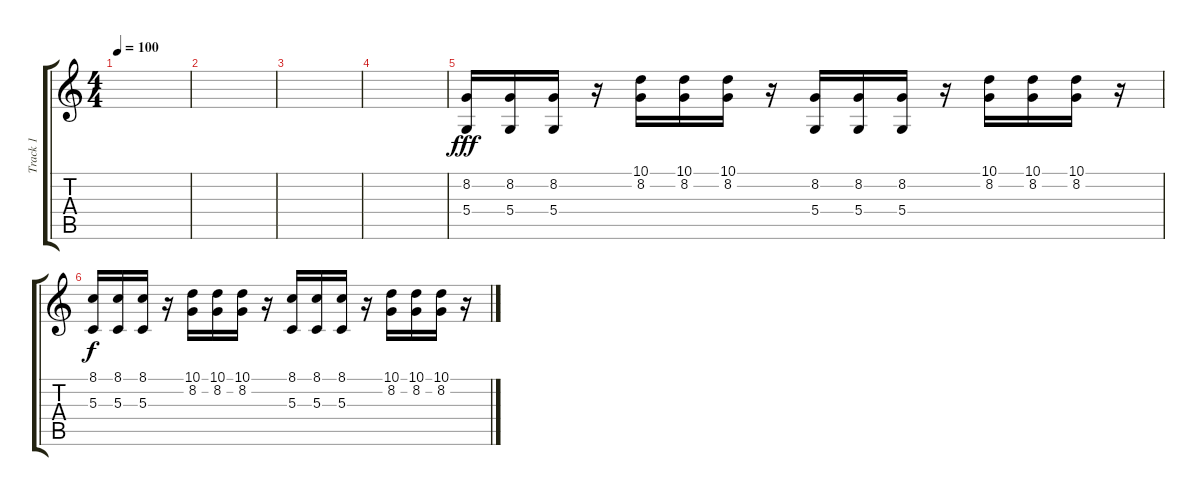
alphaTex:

\track ("Track 1" "Track 1") {instrument vibraphone}
\staff {score tabs}
\tuning (E4 B3 G3 D3 A2 E2) {hide}
\ts (4 4)
\tempo 100
\clef g2
\ks c
|
|
|
|
(8.2 5.4).16{dy fff} (8.2 5.4).16 (8.2 5.4).16 r.16 (10.1 8.2).16 (10.1 8.2).16 (10.1 8.2).16 r.16 (8.2 5.4).16 (8.2 5.4).16 (8.2 5.4).16 r.16 (10.1 8.2).16 (10.1 8.2).16 (10.1 8.2).16 r.16 |
(8.1 5.3).16{dy f} (8.1 5.3).16 (8.1 5.3).16 r.16 (10.1 8.2).16 (10.1 8.2).16 (10.1 8.2).16 r.16 (8.1 5.3).16 (8.1 5.3).16 (8.1 5.3).16 r.16 (10.1 8.2).16 (10.1 8.2).16 (10.1 8.2).16 r.16
